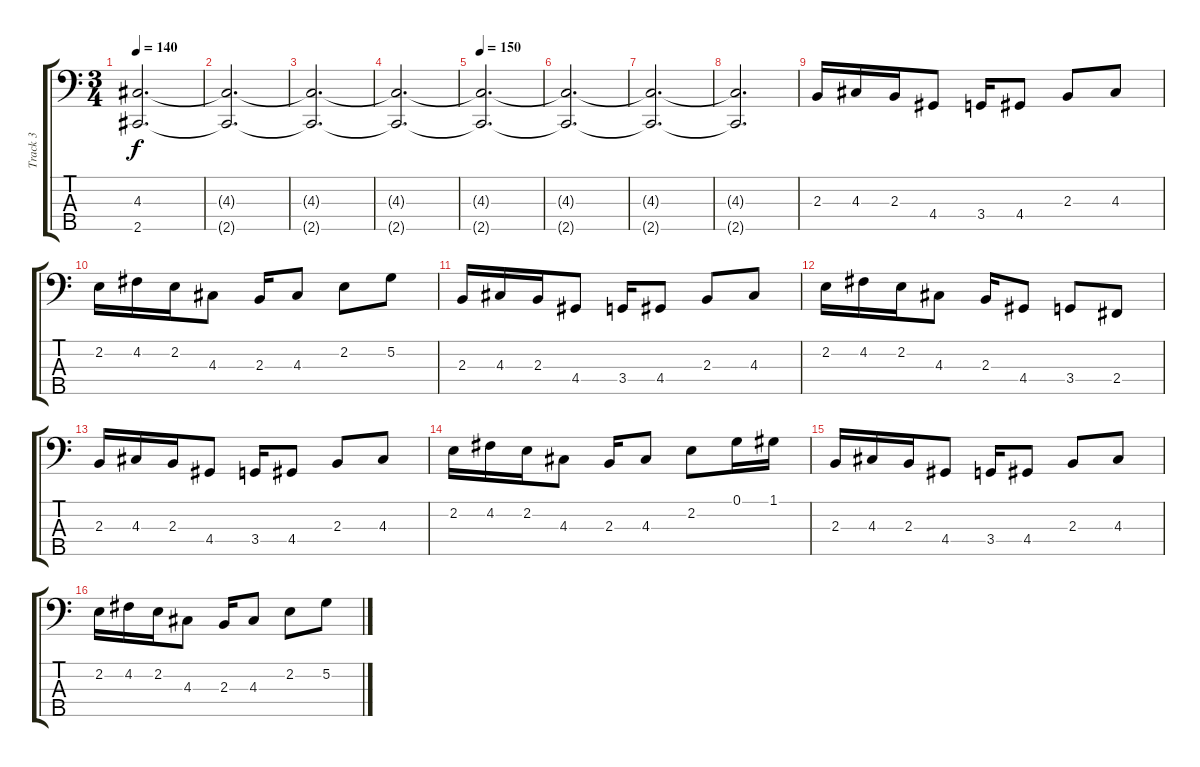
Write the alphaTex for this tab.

\track ("Track 3" "Track 3") {instrument electricbassfinger}
\staff {score tabs}
\tuning (G2 D2 A1 E1 B0) {hide}
\ts (3 4)
\tempo 140
\clef f4
\ks c
(4.3 2.5).2{d dy f} |
(4.3{t} 2.5{t}).2{d} |
(4.3{t} 2.5{t}).2{d} |
(4.3{t} 2.5{t}).2{d} |
\tempo 150
(4.3{t} 2.5{t}).2{d} |
(4.3{t} 2.5{t}).2{d} |
(4.3{t} 2.5{t}).2{d} |
(4.3{t} 2.5{t}).2{d} |
2.3.16 4.3.16 2.3.16 4.4.8 3.4.16 4.4.8 2.3.8 4.3.8 |
2.2.16 4.2.16 2.2.16 4.3.8 2.3.16 4.3.8 2.2.8 5.2.8 |
2.3.16 4.3.16 2.3.16 4.4.8 3.4.16 4.4.8 2.3.8 4.3.8 |
2.2.16 4.2.16 2.2.16 4.3.8 2.3.16 4.4.8 3.4.8 2.4.8 |
2.3.16 4.3.16 2.3.16 4.4.8 3.4.16 4.4.8 2.3.8 4.3.8 |
2.2.16 4.2.16 2.2.16 4.3.8 2.3.16 4.3.8 2.2.8 0.1.16 1.1.16 |
2.3.16 4.3.16 2.3.16 4.4.8 3.4.16 4.4.8 2.3.8 4.3.8 |
2.2.16 4.2.16 2.2.16 4.3.8 2.3.16 4.3.8 2.2.8 5.2.8
